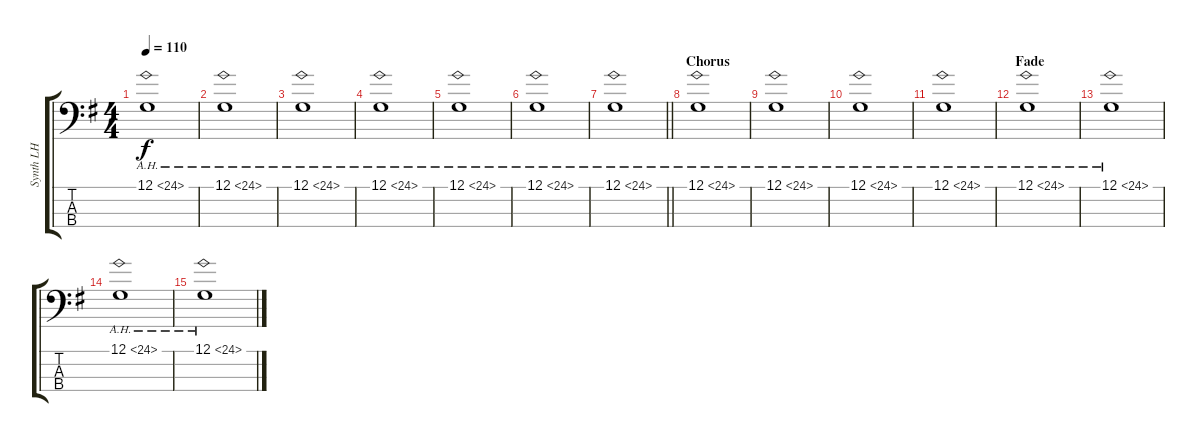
\track ("Synth LH" "Synth LH") {instrument drawbarorgan}
\staff {score tabs}
\tuning (G2 D2 A1 E1) {hide}
\ts (4 4)
\tempo 110
\clef f4
\ks g
12.1{ah 12}.1{dy f} |
12.1{ah 12}.1 |
12.1{ah 12}.1 |
12.1{ah 12}.1 |
12.1{ah 12}.1 |
12.1{ah 12}.1 |
\barLineRight lightlight
12.1{ah 12}.1 |
\section ("" "Chorus")
12.1{ah 12}.1 |
12.1{ah 12}.1 |
12.1{ah 12}.1 |
12.1{ah 12}.1 |
\section ("" "Fade")
12.1{ah 12}.1{volume 0} |
12.1{ah 12}.1 |
12.1{ah 12}.1 |
12.1{ah 12}.1
